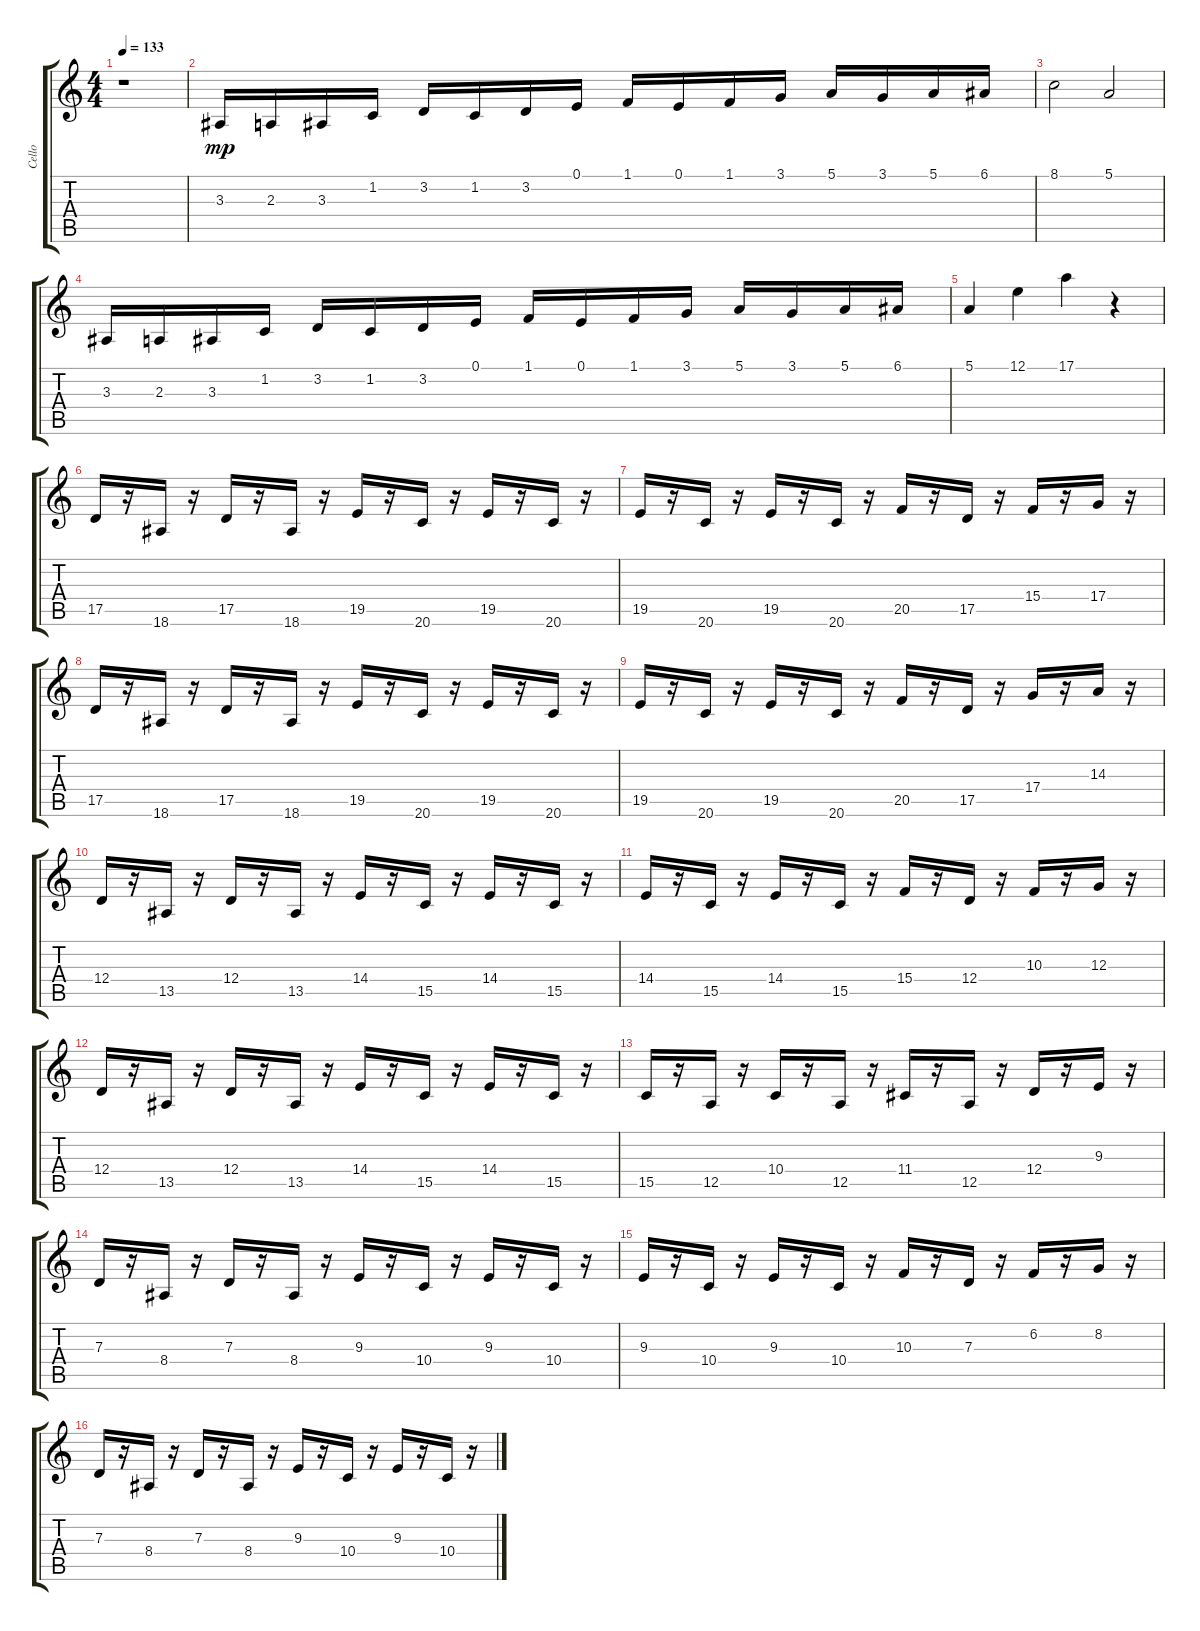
\track ("Cello" "Cello") {instrument cello}
\staff {score tabs}
\tuning (E4 B3 G3 D3 A2 E2) {hide}
\ts (4 4)
\tempo 133
\clef g2
\ks c
r.1{dy mp} |
3.3.16 2.3.16 3.3.16 1.2.16 3.2.16 1.2.16 3.2.16 0.1.16 1.1.16 0.1.16 1.1.16 3.1.16 5.1.16 3.1.16 5.1.16 6.1.16 |
8.1.2 5.1.2 |
3.3.16 2.3.16 3.3.16 1.2.16 3.2.16 1.2.16 3.2.16 0.1.16 1.1.16 0.1.16 1.1.16 3.1.16 5.1.16 3.1.16 5.1.16 6.1.16 |
5.1.4 12.1.4 17.1.4 r.4 |
17.5.16 r.16 18.6.16 r.16 17.5.16 r.16 18.6.16 r.16 19.5.16 r.16 20.6.16 r.16 19.5.16 r.16 20.6.16 r.16 |
19.5.16 r.16 20.6.16 r.16 19.5.16 r.16 20.6.16 r.16 20.5.16 r.16 17.5.16 r.16 15.4.16 r.16 17.4.16 r.16 |
17.5.16 r.16 18.6.16 r.16 17.5.16 r.16 18.6.16 r.16 19.5.16 r.16 20.6.16 r.16 19.5.16 r.16 20.6.16 r.16 |
19.5.16 r.16 20.6.16 r.16 19.5.16 r.16 20.6.16 r.16 20.5.16 r.16 17.5.16 r.16 17.4.16 r.16 14.3.16 r.16 |
12.4.16 r.16 13.5.16 r.16 12.4.16 r.16 13.5.16 r.16 14.4.16 r.16 15.5.16 r.16 14.4.16 r.16 15.5.16 r.16 |
14.4.16 r.16 15.5.16 r.16 14.4.16 r.16 15.5.16 r.16 15.4.16 r.16 12.4.16 r.16 10.3.16 r.16 12.3.16 r.16 |
12.4.16 r.16 13.5.16 r.16 12.4.16 r.16 13.5.16 r.16 14.4.16 r.16 15.5.16 r.16 14.4.16 r.16 15.5.16 r.16 |
15.5.16 r.16 12.5.16 r.16 10.4.16 r.16 12.5.16 r.16 11.4.16 r.16 12.5.16 r.16 12.4.16 r.16 9.3.16 r.16 |
7.3.16 r.16 8.4.16 r.16 7.3.16 r.16 8.4.16 r.16 9.3.16 r.16 10.4.16 r.16 9.3.16 r.16 10.4.16 r.16 |
9.3.16 r.16 10.4.16 r.16 9.3.16 r.16 10.4.16 r.16 10.3.16 r.16 7.3.16 r.16 6.2.16 r.16 8.2.16 r.16 |
7.3.16 r.16 8.4.16 r.16 7.3.16 r.16 8.4.16 r.16 9.3.16 r.16 10.4.16 r.16 9.3.16 r.16 10.4.16 r.16
